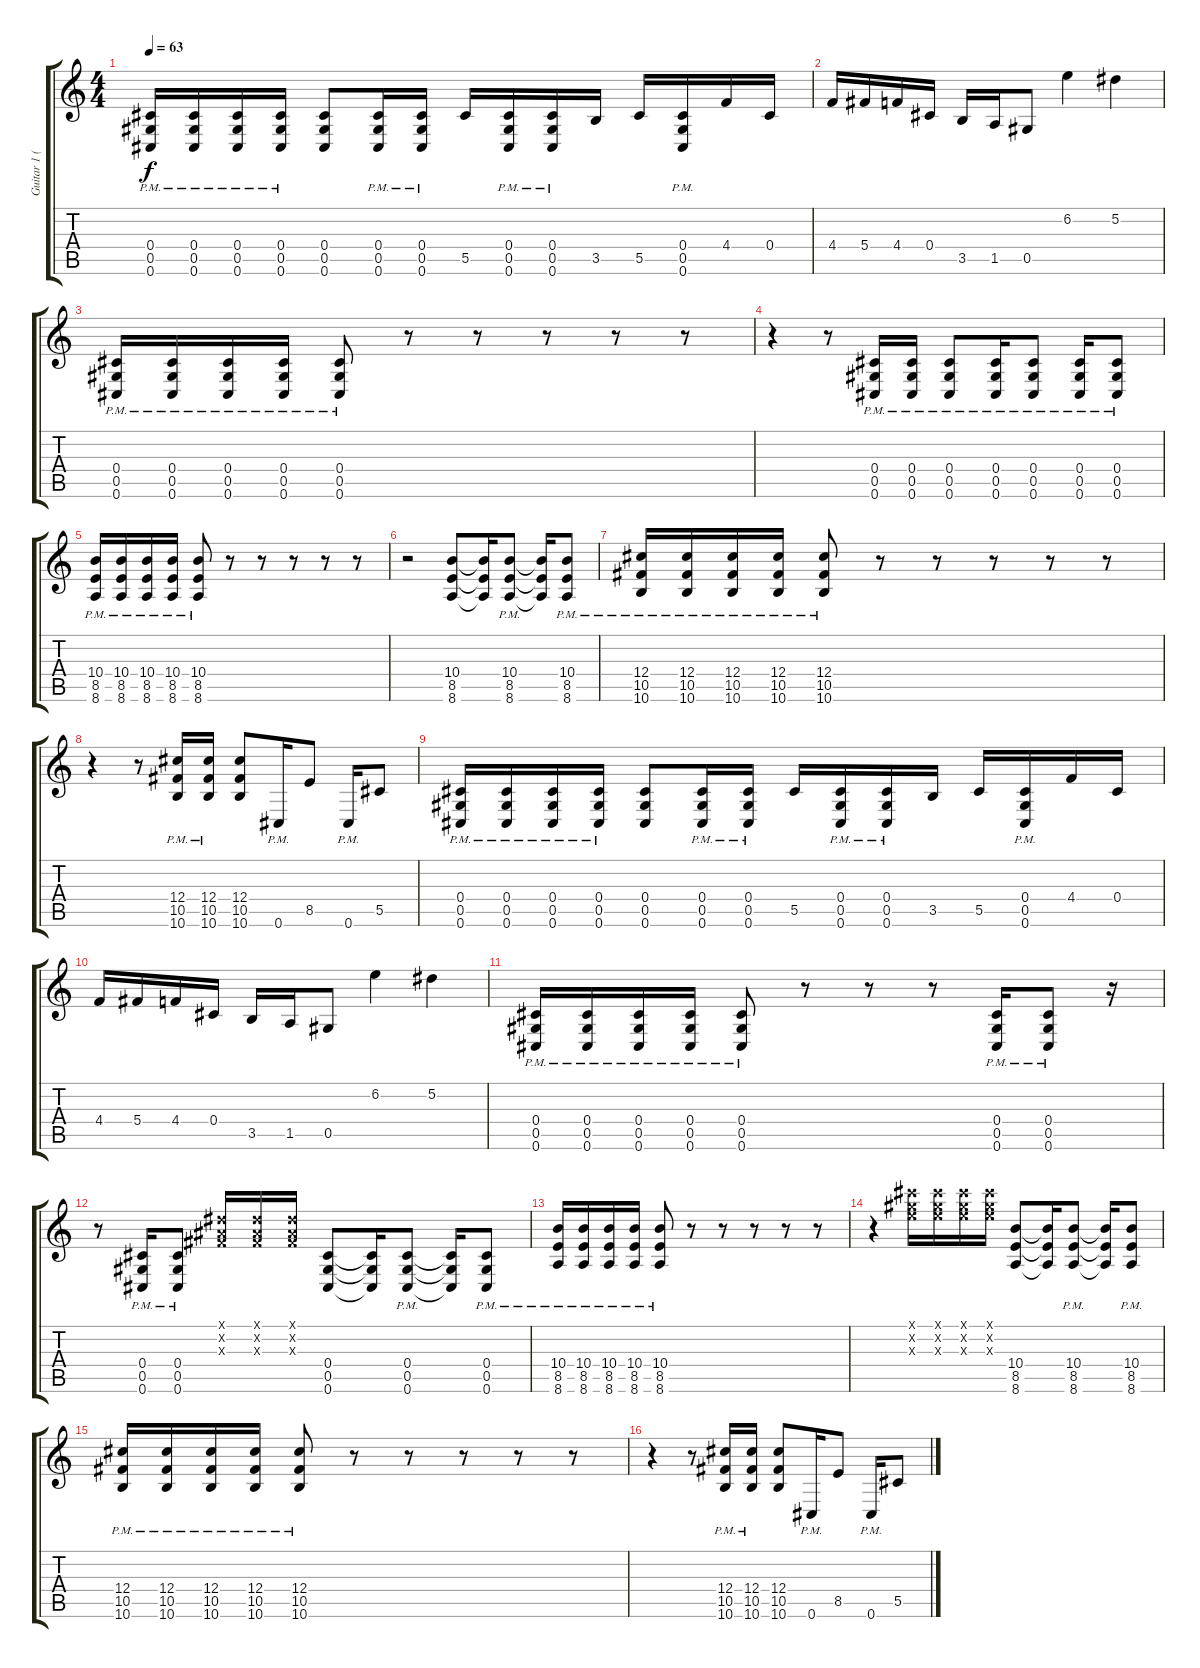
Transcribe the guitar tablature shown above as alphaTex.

\track ("Guitar 1 (Drop C#)" "Guitar 1 (") {instrument distortionguitar}
\staff {score tabs}
\tuning (Eb4 Bb3 Gb3 Db3 Ab2 Db2) {hide}
\ts (4 4)
\tempo 63
\clef g2
\ks c
(0.4{pm} 0.5{pm} 0.6{pm}).16{dy f} (0.4{pm} 0.5{pm} 0.6{pm}).16 (0.4{pm} 0.5{pm} 0.6{pm}).16 (0.4{pm} 0.5{pm} 0.6{pm}).16 (0.4 0.5 0.6).8 (0.4{pm} 0.5{pm} 0.6{pm}).16 (0.4{pm} 0.5{pm} 0.6{pm}).16 5.5.16 (0.4{pm} 0.5{pm} 0.6{pm}).16 (0.4{pm} 0.5{pm} 0.6{pm}).16 3.5.16 5.5.16 (0.4{pm} 0.5{pm} 0.6{pm}).16 4.4.16 0.4.16 |
4.4.16 5.4.16 4.4.16 0.4.16 3.5.16 1.5.16 0.5.8 6.2.4 5.2.4 |
(0.4{pm} 0.5{pm} 0.6{pm}).16 (0.4{pm} 0.5{pm} 0.6{pm}).16 (0.4{pm} 0.5{pm} 0.6{pm}).16 (0.4{pm} 0.5{pm} 0.6{pm}).16 (0.4{pm} 0.5{pm} 0.6{pm}).8 r.8 r.8 r.8 r.8 r.8 |
r.4 r.8 (0.4{pm} 0.5{pm} 0.6{pm}).16 (0.4{pm} 0.5{pm} 0.6{pm}).16 (0.4{pm} 0.5{pm} 0.6{pm}).8 (0.4{pm} 0.5{pm} 0.6{pm}).16 (0.4{pm} 0.5{pm} 0.6{pm}).8 (0.4{pm} 0.5{pm} 0.6{pm}).16 (0.4{pm} 0.5{pm} 0.6{pm}).8 |
(10.4{pm} 8.5{pm} 8.6{pm}).16 (10.4{pm} 8.5{pm} 8.6{pm}).16 (10.4{pm} 8.5{pm} 8.6{pm}).16 (10.4{pm} 8.5{pm} 8.6{pm}).16 (10.4{pm} 8.5{pm} 8.6{pm}).8 r.8 r.8 r.8 r.8 r.8 |
r.2 (10.4 8.5 8.6).8 (10.4{t} 8.5{t} 8.6{t}).16 (10.4{pm} 8.5{pm} 8.6{pm}).8 (10.4{t} 8.5{t} 8.6{t}).16 (10.4{pm} 8.5{pm} 8.6{pm}).8 |
(12.4{pm} 10.5{pm} 10.6{pm}).16 (12.4{pm} 10.5{pm} 10.6{pm}).16 (12.4{pm} 10.5{pm} 10.6{pm}).16 (12.4{pm} 10.5{pm} 10.6{pm}).16 (12.4{pm} 10.5{pm} 10.6{pm}).8 r.8 r.8 r.8 r.8 r.8 |
r.4 r.8 (12.4{pm} 10.5{pm} 10.6{pm}).16 (12.4{pm} 10.5{pm} 10.6{pm}).16 (12.4 10.5 10.6).8 0.6{pm}.16 8.5.8 0.6{pm}.16 5.5.8 |
(0.4{pm} 0.5{pm} 0.6{pm}).16 (0.4{pm} 0.5{pm} 0.6{pm}).16 (0.4{pm} 0.5{pm} 0.6{pm}).16 (0.4{pm} 0.5{pm} 0.6{pm}).16 (0.4 0.5 0.6).8 (0.4{pm} 0.5{pm} 0.6{pm}).16 (0.4{pm} 0.5{pm} 0.6{pm}).16 5.5.16 (0.4{pm} 0.5{pm} 0.6{pm}).16 (0.4{pm} 0.5{pm} 0.6{pm}).16 3.5.16 5.5.16 (0.4{pm} 0.5{pm} 0.6{pm}).16 4.4.16 0.4.16 |
4.4.16 5.4.16 4.4.16 0.4.16 3.5.16 1.5.16 0.5.8 6.2.4 5.2.4 |
(0.4{pm} 0.5{pm} 0.6{pm}).16 (0.4{pm} 0.5{pm} 0.6{pm}).16 (0.4{pm} 0.5{pm} 0.6{pm}).16 (0.4{pm} 0.5{pm} 0.6{pm}).16 (0.4{pm} 0.5{pm} 0.6{pm}).8 r.8 r.8 r.8 (0.4{pm} 0.5{pm} 0.6{pm}).16 (0.4{pm} 0.5{pm} 0.6{pm}).8 r.16 |
r.8 (0.4{pm} 0.5{pm} 0.6{pm}).16 (0.4{pm} 0.5{pm} 0.6{pm}).8 (0.1{x} 0.2{x} 0.3{x}).16 (0.1{x} 0.2{x} 0.3{x}).16 (0.1{x} 0.2{x} 0.3{x}).16 (0.4 0.5 0.6).8 (0.4{t} 0.5{t} 0.6{t}).16 (0.4{pm} 0.5{pm} 0.6{pm}).8 (0.4{t} 0.5{t} 0.6{t}).16 (0.4{pm} 0.5{pm} 0.6{pm}).8 |
(10.4{pm} 8.5{pm} 8.6{pm}).16 (10.4{pm} 8.5{pm} 8.6{pm}).16 (10.4{pm} 8.5{pm} 8.6{pm}).16 (10.4{pm} 8.5{pm} 8.6{pm}).16 (10.4{pm} 8.5{pm} 8.6{pm}).8 r.8 r.8 r.8 r.8 r.8 |
r.4 (10.1{x} 10.2{x} 10.3{x}).16 (10.1{x} 10.2{x} 10.3{x}).16 (10.1{x} 10.2{x} 10.3{x}).16 (10.1{x} 10.2{x} 10.3{x}).16 (10.4 8.5 8.6).8 (10.4{t} 8.5{t} 8.6{t}).16 (10.4{pm} 8.5{pm} 8.6{pm}).8 (10.4{t} 8.5{t} 8.6{t}).16 (10.4{pm} 8.5{pm} 8.6{pm}).8 |
(12.4{pm} 10.5{pm} 10.6{pm}).16 (12.4{pm} 10.5{pm} 10.6{pm}).16 (12.4{pm} 10.5{pm} 10.6{pm}).16 (12.4{pm} 10.5{pm} 10.6{pm}).16 (12.4{pm} 10.5{pm} 10.6{pm}).8 r.8 r.8 r.8 r.8 r.8 |
r.4 r.8 (12.4{pm} 10.5{pm} 10.6{pm}).16 (12.4{pm} 10.5{pm} 10.6{pm}).16 (12.4 10.5 10.6).8 0.6{pm}.16 8.5.8 0.6{pm}.16 5.5.8
